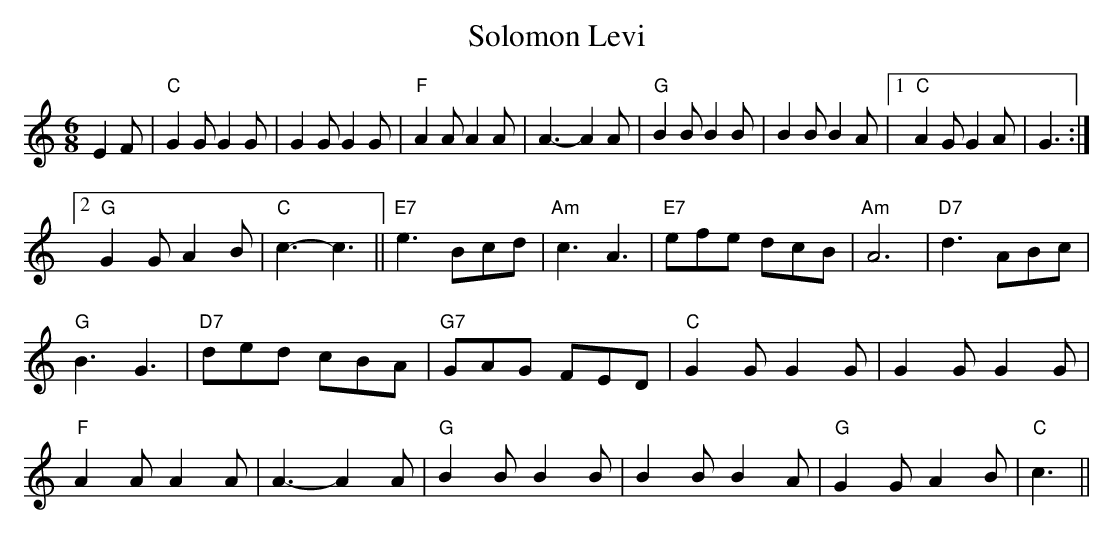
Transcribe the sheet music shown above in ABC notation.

X:1
T:Solomon Levi
M:6/8
K:C
E2F |"C"G2G G2G|G2G G2G|"F"A2A A2A|A3 -A2A|"G"B2B B2B|B2B B2A| [1"C"A2G G2A|\
G3 :|
[2"G"G2G A2B|"C"c3 -c3||"E7"e3 Bcd|"Am"c3 A3|"E7"efe dcB|"Am"A6|"D7"d3 ABc|
"G"B3 G3|"D7"ded cBA|"G7"GAG FED|"C"G2G G2G|G2G G2G|
"F"A2A A2A|A3 -A2A|"G"B2B B2B|B2B B2A|"G"G2G A2B|"C"c3 ||
